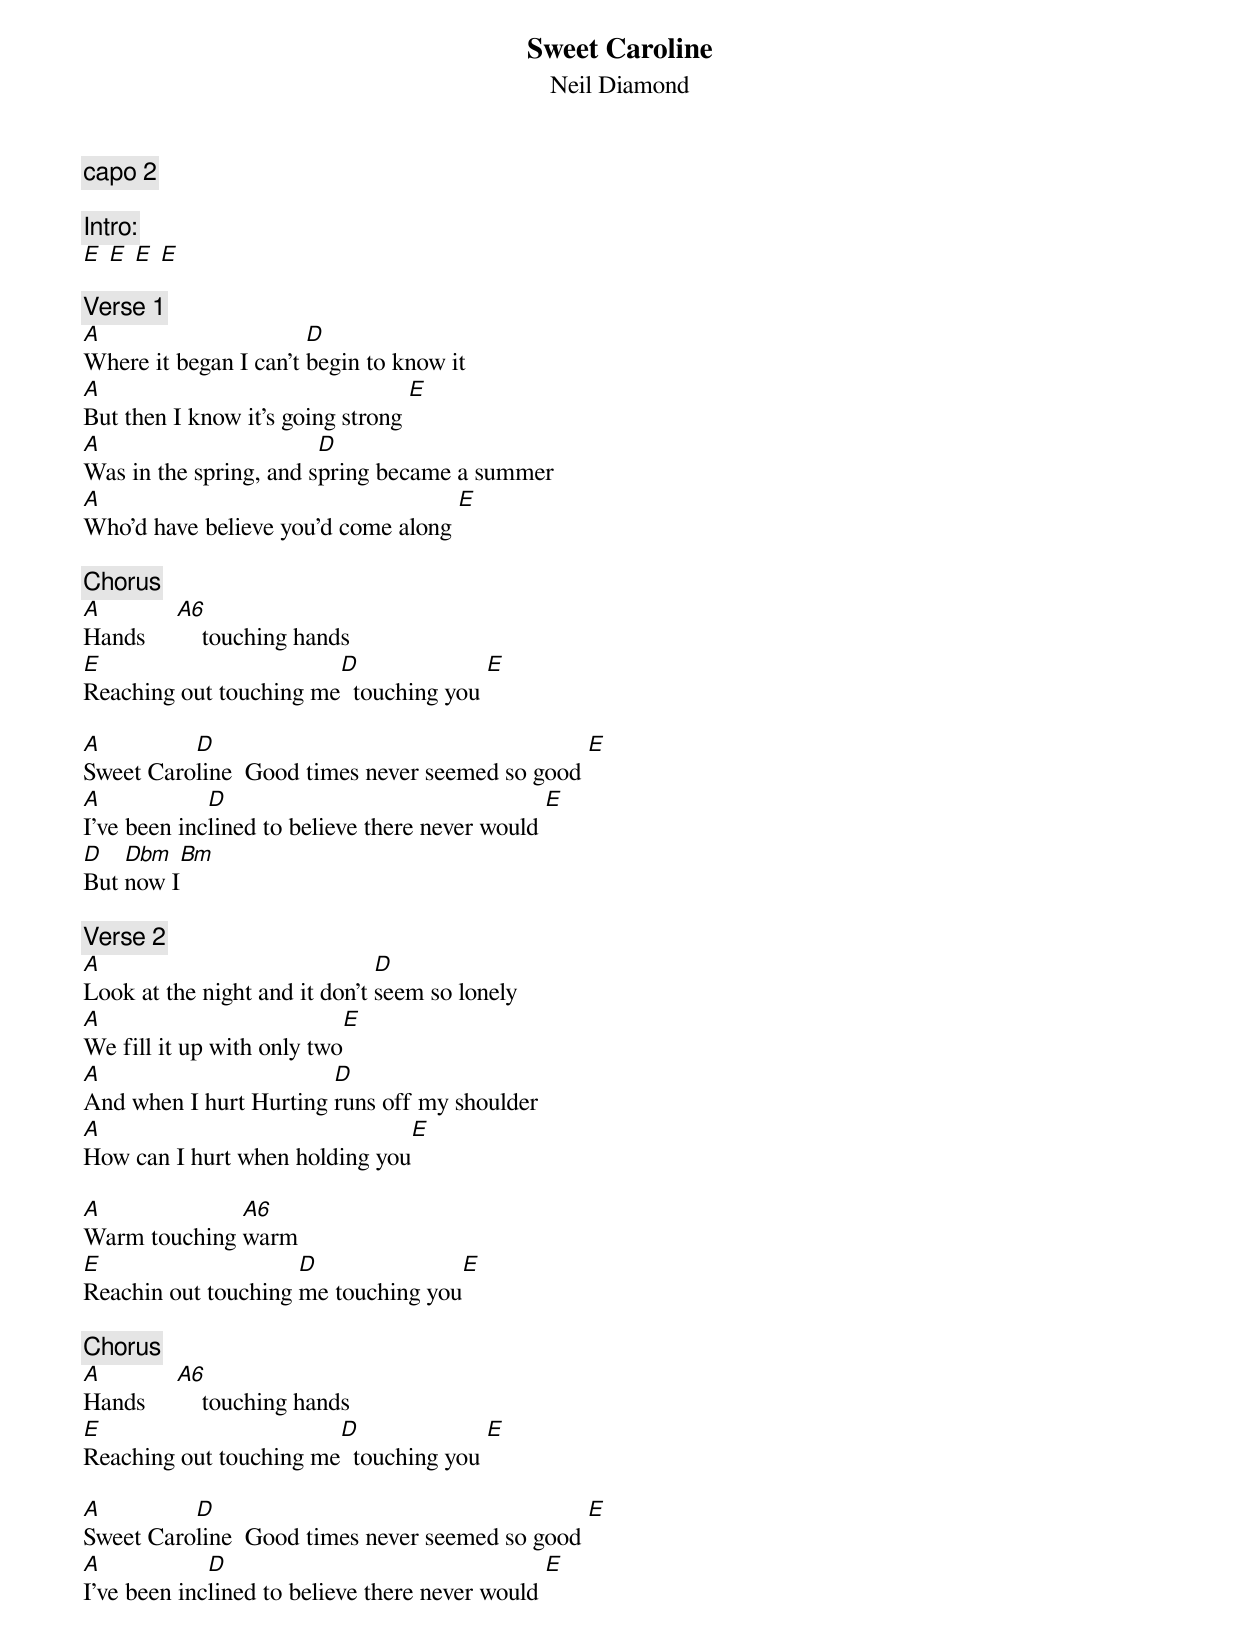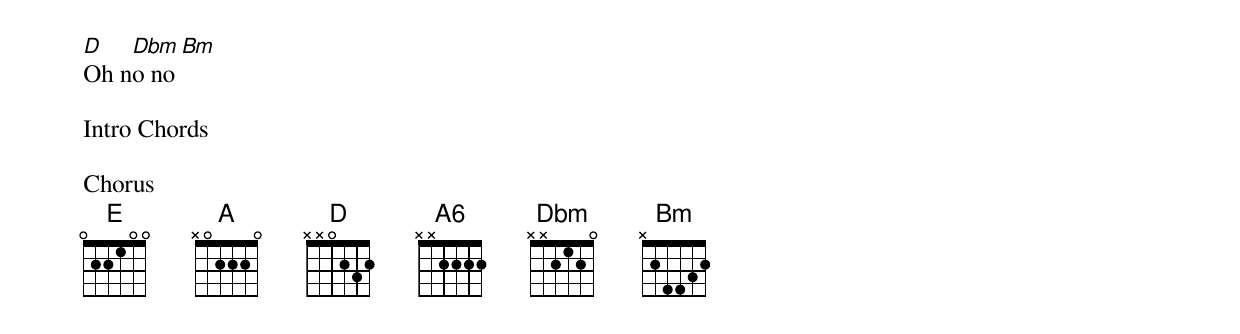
{title: Sweet Caroline}
{subtitle: Neil Diamond}
{c: capo 2}

{c:Intro:}
[E] [E] [E] [E]

{c:Verse 1}
[A]Where it began I can’t [D]begin to know it
[A]But then I know it’s going strong [E]
[A]Was in the spring, and s[D]pring became a summer
[A]Who’d have believe you’d come along [E]

{c:Chorus}
[A]Hands     [A6]    touching hands
[E]Reaching out touching me[D]  touching you [E]

[A]Sweet Caro[D]line  Good times never seemed so good [E]
[A]I've been inc[D]lined to believe there never would [E]
[D]But [Dbm]now I[Bm]

{c:Verse 2}
[A]Look at the night and it don’t [D]seem so lonely
[A]We fill it up with only two[E]
[A]And when I hurt Hurting [D]runs off my shoulder
[A]How can I hurt when holding you[E]

[A]Warm touching [A6]warm
[E]Reachin out touching [D]me touching you[E]

{c:Chorus}
[A]Hands     [A6]    touching hands
[E]Reaching out touching me[D]  touching you [E]

[A]Sweet Caro[D]line  Good times never seemed so good [E]
[A]I've been inc[D]lined to believe there never would [E]
[D]Oh n[Dbm]o no [Bm]

Intro Chords

Chorus
